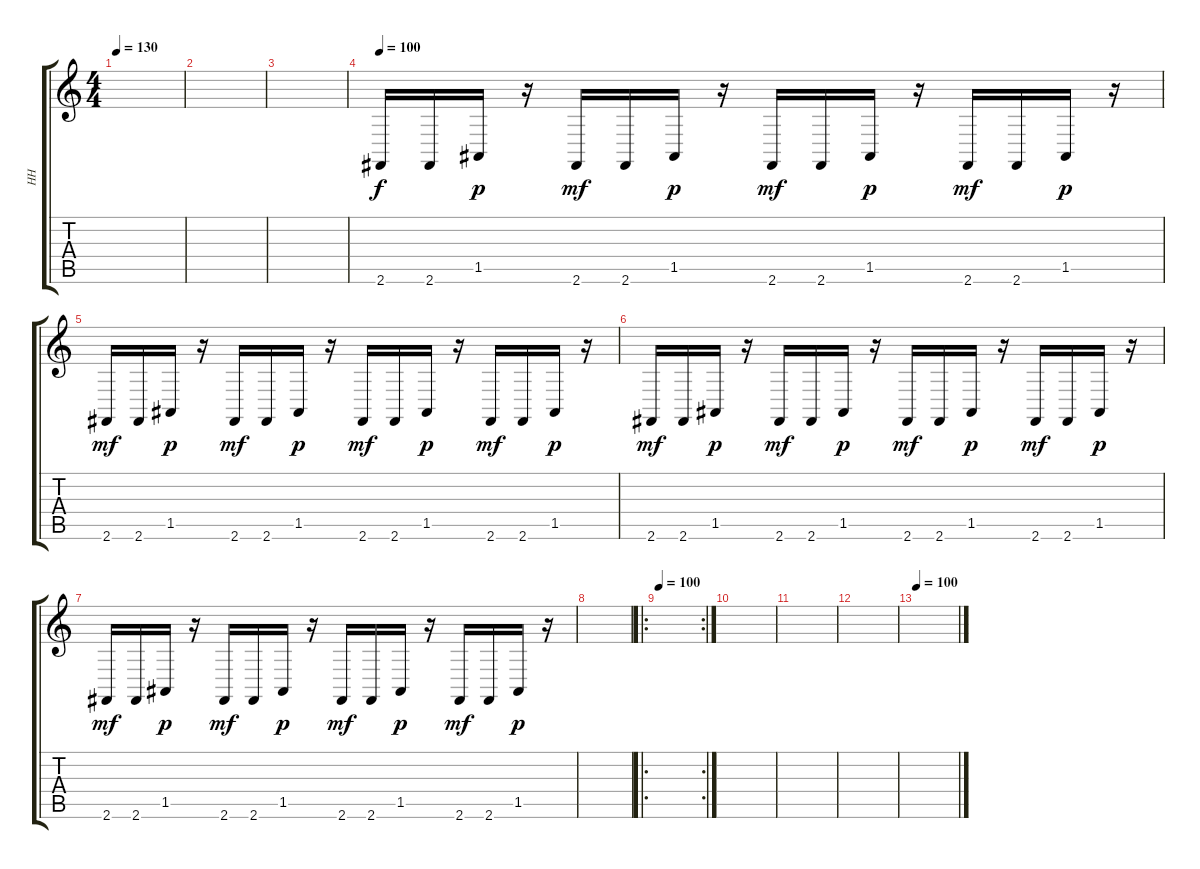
\track ("HH" "HH") {instrument acousticgrandpiano}
\staff {score tabs}
\tuning (E4 B3 G3 D3 A2 E2) {hide}
\ts (4 4)
\tempo 130
\clef g2
\ks c
|
|
|
\tempo 100
2.6.16 2.6.16 1.5.16{dy p} r.16 2.6.16{dy mf} 2.6.16 1.5.16{dy p} r.16 2.6.16{dy mf} 2.6.16 1.5.16{dy p} r.16 2.6.16{dy mf} 2.6.16 1.5.16{dy p} r.16 |
2.6.16{dy mf} 2.6.16 1.5.16{dy p} r.16 2.6.16{dy mf} 2.6.16 1.5.16{dy p} r.16 2.6.16{dy mf} 2.6.16 1.5.16{dy p} r.16 2.6.16{dy mf} 2.6.16 1.5.16{dy p} r.16 |
2.6.16{dy mf} 2.6.16 1.5.16{dy p} r.16 2.6.16{dy mf} 2.6.16 1.5.16{dy p} r.16 2.6.16{dy mf} 2.6.16 1.5.16{dy p} r.16 2.6.16{dy mf} 2.6.16 1.5.16{dy p} r.16 |
2.6.16{dy mf} 2.6.16 1.5.16{dy p} r.16 2.6.16{dy mf} 2.6.16 1.5.16{dy p} r.16 2.6.16{dy mf} 2.6.16 1.5.16{dy p} r.16 2.6.16{dy mf} 2.6.16 1.5.16{dy p} r.16 |
|
\ro
\rc 2
\tempo 100
|
|
|
|
\tempo 100
